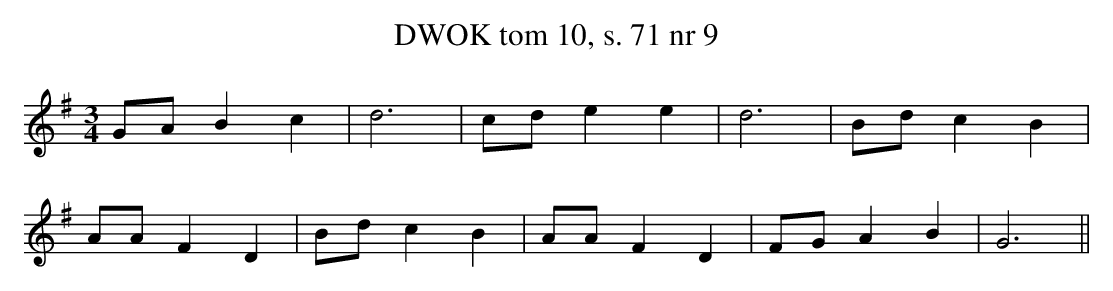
X:1
T:DWOK tom 10, s. 71 nr 9
L:1/16
M:3/4
K:G
G2A2 B4 c4|d12|c2d2 e4 e4|d12|B2d2 c4 B4|
A2A2 F4 D4|B2d2 c4 B4|A2A2 F4 D4|F2G2 A4 B4|G12||
